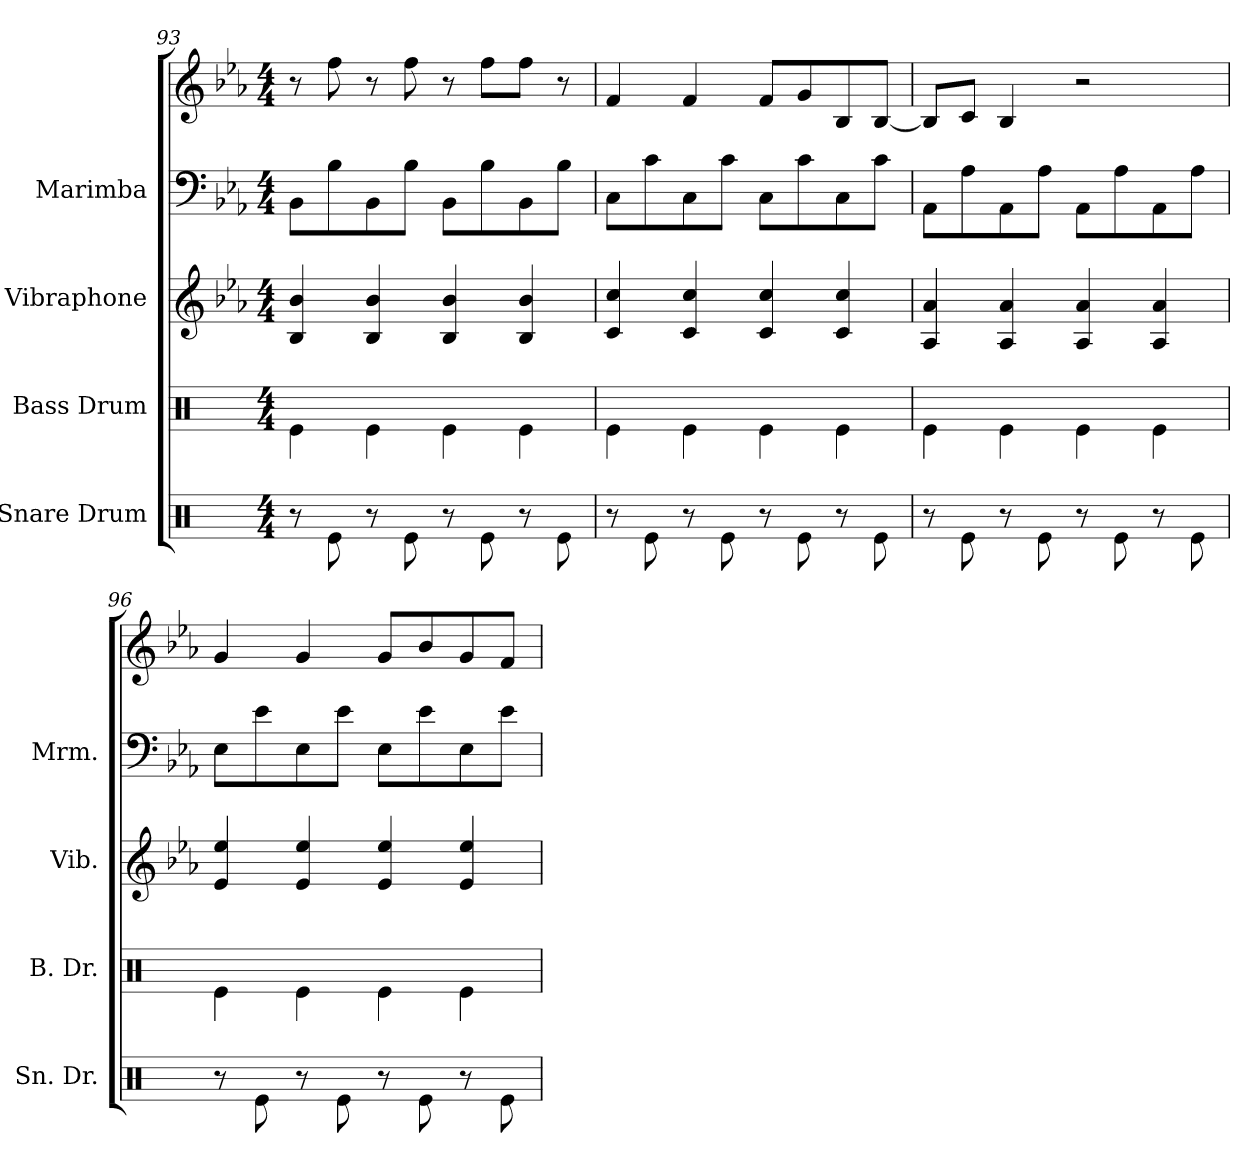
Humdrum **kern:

**kern	**kern	**kern	**kern	**kern
*part4	*part3	*part2	*part1	*part1
*staff5	*staff4	*staff3	*staff2	*staff1
*I"Snare Drum	*I"Bass Drum	*I"Vibraphone	*I"Marimba	*
*I'Sn. Dr.	*I'B. Dr.	*I'Vib.	*I'Mrm.	*
*clefX	*clefX	*clefG2	*clefF4	*clefG2
*k[]	*k[]	*k[b-e-a-]	*k[b-e-a-]	*k[b-e-a-]
*M4/4	*M4/4	*M4/4	*M4/4	*M4/4
=93	=93	=93	=93	=93
8r	4Re\	4B-/ 4b-/	8BB-\L	8r
8Re\	.	.	8B-\	8ff\
8r	4Re\	4B-/ 4b-/	8BB-\	8r
8Re\	.	.	8B-\J	8ff\
8r	4Re\	4B-/ 4b-/	8BB-\L	8r
8Re\	.	.	8B-\	8ff\L
8r	4Re\	4B-/ 4b-/	8BB-\	8ff\J
8Re\	.	.	8B-\J	8r
=94	=94	=94	=94	=94
8r	4Re\	4c/ 4cc/	8C\L	4f/
8Re\	.	.	8c\	.
8r	4Re\	4c/ 4cc/	8C\	4f/
8Re\	.	.	8c\J	.
8r	4Re\	4c/ 4cc/	8C\L	8f/L
8Re\	.	.	8c\	8g/
8r	4Re\	4c/ 4cc/	8C\	8B-/
8Re\	.	.	8c\J	[8B-/J
!!LO:LB:g=z
=95	=95	=95	=95	=95
8r	4Re\	4A-/ 4a-/	8AA-\L	8B-/L]
8Re\	.	.	8A-\	8c/J
8r	4Re\	4A-/ 4a-/	8AA-\	4B-/
8Re\	.	.	8A-\J	.
8r	4Re\	4A-/ 4a-/	8AA-\L	2r
8Re\	.	.	8A-\	.
8r	4Re\	4A-/ 4a-/	8AA-\	.
8Re\	.	.	8A-\J	.
=96	=96	=96	=96	=96
8r	4Re\	4e-/ 4ee-/	8E-\L	4g/
8Re\	.	.	8e-\	.
8r	4Re\	4e-/ 4ee-/	8E-\	4g/
8Re\	.	.	8e-\J	.
8r	4Re\	4e-/ 4ee-/	8E-\L	8g/L
8Re\	.	.	8e-\	8b-/
8r	4Re\	4e-/ 4ee-/	8E-\	8g/
8Re\	.	.	8e-\J	8f/J
=	=	=	=	=
*-	*-	*-	*-	*-
